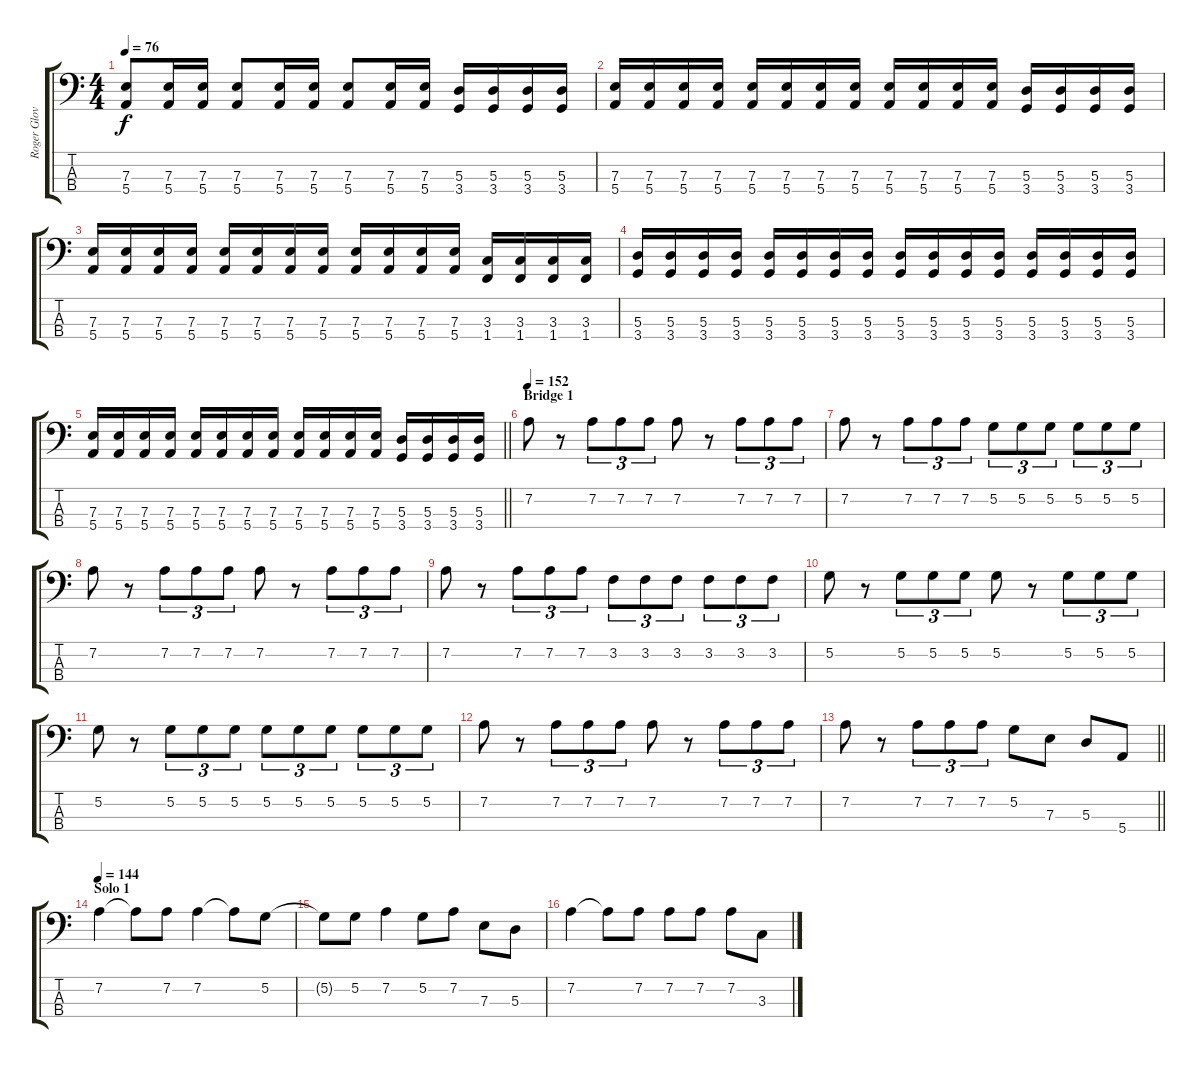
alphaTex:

\track ("Roger Glover" "Roger Glov") {instrument electricbassfinger}
\staff {score tabs}
\tuning (G2 D2 A1 E1) {hide}
\ts (4 4)
\tempo 76
\clef f4
\ks c
(7.3 5.4).8{dy f} (7.3 5.4).16 (7.3 5.4).16 (7.3 5.4).8 (7.3 5.4).16 (7.3 5.4).16 (7.3 5.4).8 (7.3 5.4).16 (7.3 5.4).16 (5.3 3.4).16 (5.3 3.4).16 (5.3 3.4).16 (5.3 3.4).16 |
(7.3 5.4).16 (7.3 5.4).16 (7.3 5.4).16 (7.3 5.4).16 (7.3 5.4).16 (7.3 5.4).16 (7.3 5.4).16 (7.3 5.4).16 (7.3 5.4).16 (7.3 5.4).16 (7.3 5.4).16 (7.3 5.4).16 (5.3 3.4).16 (5.3 3.4).16 (5.3 3.4).16 (5.3 3.4).16 |
(7.3 5.4).16 (7.3 5.4).16 (7.3 5.4).16 (7.3 5.4).16 (7.3 5.4).16 (7.3 5.4).16 (7.3 5.4).16 (7.3 5.4).16 (7.3 5.4).16 (7.3 5.4).16 (7.3 5.4).16 (7.3 5.4).16 (3.3 1.4).16 (3.3 1.4).16 (3.3 1.4).16 (3.3 1.4).16 |
(5.3 3.4).16 (5.3 3.4).16 (5.3 3.4).16 (5.3 3.4).16 (5.3 3.4).16 (5.3 3.4).16 (5.3 3.4).16 (5.3 3.4).16 (5.3 3.4).16 (5.3 3.4).16 (5.3 3.4).16 (5.3 3.4).16 (5.3 3.4).16 (5.3 3.4).16 (5.3 3.4).16 (5.3 3.4).16 |
\barLineRight lightlight
(7.3 5.4).16 (7.3 5.4).16 (7.3 5.4).16 (7.3 5.4).16 (7.3 5.4).16 (7.3 5.4).16 (7.3 5.4).16 (7.3 5.4).16 (7.3 5.4).16 (7.3 5.4).16 (7.3 5.4).16 (7.3 5.4).16 (5.3 3.4).16 (5.3 3.4).16 (5.3 3.4).16 (5.3 3.4).16 |
\section ("" "Bridge 1")
\tempo 152
7.2.8 r.8 7.2.8{tu (3 2)} 7.2.8{tu (3 2)} 7.2.8{tu (3 2)} 7.2.8 r.8 7.2.8{tu (3 2)} 7.2.8{tu (3 2)} 7.2.8{tu (3 2)} |
7.2.8 r.8 7.2.8{tu (3 2)} 7.2.8{tu (3 2)} 7.2.8{tu (3 2)} 5.2.8{tu (3 2)} 5.2.8{tu (3 2)} 5.2.8{tu (3 2)} 5.2.8{tu (3 2)} 5.2.8{tu (3 2)} 5.2.8{tu (3 2)} |
7.2.8 r.8 7.2.8{tu (3 2)} 7.2.8{tu (3 2)} 7.2.8{tu (3 2)} 7.2.8 r.8 7.2.8{tu (3 2)} 7.2.8{tu (3 2)} 7.2.8{tu (3 2)} |
7.2.8 r.8 7.2.8{tu (3 2)} 7.2.8{tu (3 2)} 7.2.8{tu (3 2)} 3.2.8{tu (3 2)} 3.2.8{tu (3 2)} 3.2.8{tu (3 2)} 3.2.8{tu (3 2)} 3.2.8{tu (3 2)} 3.2.8{tu (3 2)} |
5.2.8 r.8 5.2.8{tu (3 2)} 5.2.8{tu (3 2)} 5.2.8{tu (3 2)} 5.2.8 r.8 5.2.8{tu (3 2)} 5.2.8{tu (3 2)} 5.2.8{tu (3 2)} |
5.2.8 r.8 5.2.8{tu (3 2)} 5.2.8{tu (3 2)} 5.2.8{tu (3 2)} 5.2.8{tu (3 2)} 5.2.8{tu (3 2)} 5.2.8{tu (3 2)} 5.2.8{tu (3 2)} 5.2.8{tu (3 2)} 5.2.8{tu (3 2)} |
7.2.8 r.8 7.2.8{tu (3 2)} 7.2.8{tu (3 2)} 7.2.8{tu (3 2)} 7.2.8 r.8 7.2.8{tu (3 2)} 7.2.8{tu (3 2)} 7.2.8{tu (3 2)} |
\barLineRight lightlight
7.2.8 r.8 7.2.8{tu (3 2)} 7.2.8{tu (3 2)} 7.2.8{tu (3 2)} 5.2.8 7.3.8 5.3.8 5.4.8 |
\section ("" "Solo 1")
\tempo 245
\tempo 144
7.2.4 7.2{t}.8 7.2.8 7.2.4 7.2{t}.8 5.2.8 |
5.2{t}.8 5.2.8 7.2.4 5.2.8 7.2.8 7.3.8 5.3.8 |
7.2.4 7.2{t}.8 7.2.8 7.2.8 7.2.8 7.2.8 3.3.8
